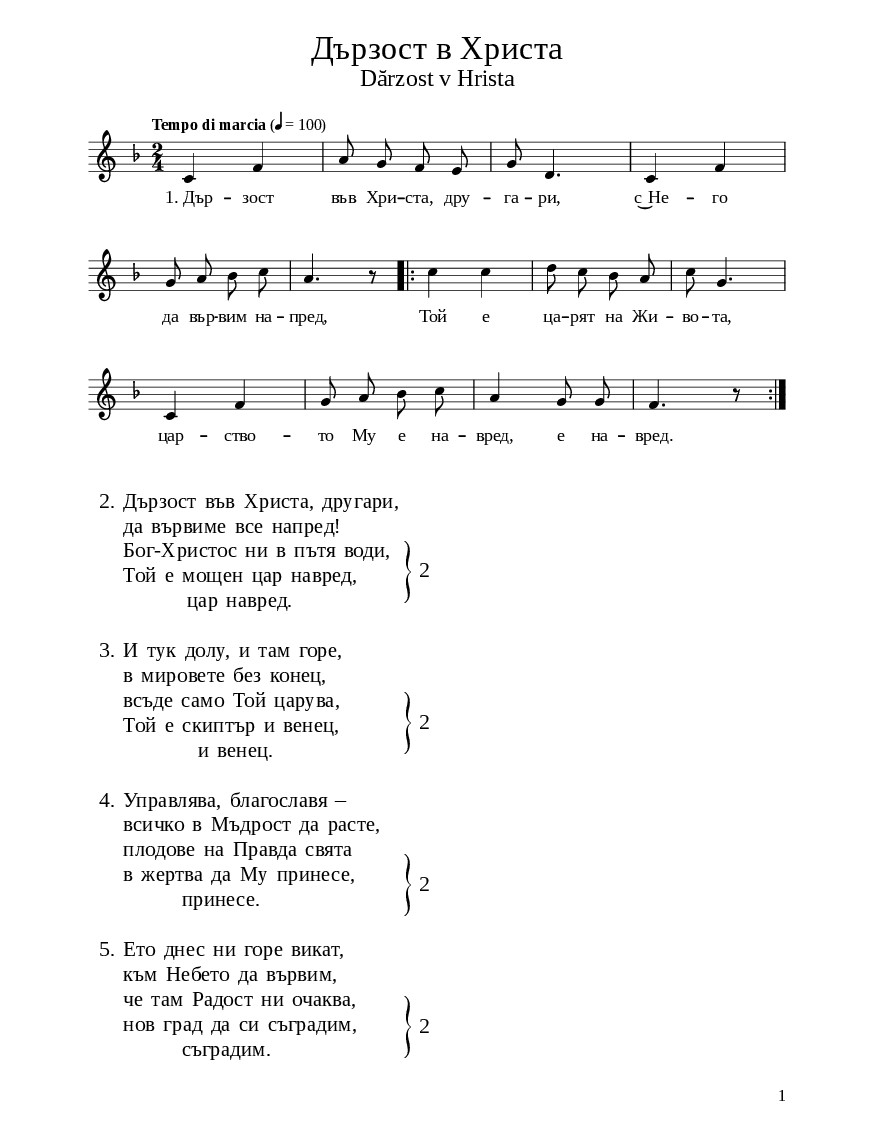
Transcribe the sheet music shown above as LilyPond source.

\version "2.24.2"

% include paper part and global functions
\include "include/globals.ily"


"rightBraces052_1" = \markup {
  \column {
    % repeat braces
    \translate #'(0 . -6.2 )
    \right-brace #30

    \translate #'(0 . -11.6 )
    \right-brace #30

    \translate #'(0 . -12.6 )
    \right-brace #30

    \translate #'(0 . -10.7 )
    \right-brace #30

  }
  \column {
    % repeat numbers
    \translate #'(0 . -6.7 )
    2

    \translate #'(0 . -14.6 )
    2

    \translate #'(0 . -15.6 )
    2

    \translate #'(0 . -13.7)
    2



  }
}

"rightBraces052_2" = \markup {
  \column {
    % repeat braces


    \translate #'(0 . -6.4 )
    \right-brace #30

    \translate #'(0 . -12.3 )
    \right-brace #30

    \translate #'(0 . -11 )
    \right-brace #30


  }
  \column {
    % repeat numbers

    \translate #'(0 . -7.2 )
    2

    \translate #'(0 . -14.7 )
    2

    \translate #'(0 . -15.0 )
    2


  }
}

\bookpart {
  \label #'ref052
  \tocItem \markup "Дързост в Христа – Dărzost v Hrista"
  \include "include/bookpart-paper.ily"
  \score {
    \include "include/score-layout.ily"

    \new Voice \absolute  {
      \clef treble
      \key f \major
      \time 2/4
      \tempoFunc "Tempo di marcia" 4 "100"
      \autoBeamOff
      \autoBeamOff
      c'4 f' | a'8 g' f' e' | g'8 d'4. | c'4 f' \break |
      g'8 a' bes' c'' | a'4. r8 \bar ".|:"
        | c''4 c'' | d''8 c'' bes' a' | c''8 g'4. \break |
        c'4  f'4 | g'8 a' bes' c'' a'4 g'8 g' | f'4. r8 \bar ":|."
       \break
    }

    \addlyrics {
      "1. Дър" -- зост във Хри -- ста, дру -- га -- ри, с~Не -- го
      да вър -- вим на -- пред, Той е ца -- рят на Жи -- во -- та,
      цар -- ство -- то Му е на -- вред, е на -- вред.
    }

    \header {
      title = \titleFunc "Дързост в Христа" "Dărzost v Hrista"
    }

    \midi{}

  } % score

  \markup \fontsize #bgCoupletFontSize {
    \hspace #1
    \override #`(baseline-skip . ,bgCoupletBaselineSkip)
    \column {


      \line {   2.  Дързост във Христа, другари,}

      \line {   "   " да вървиме все напред!}

      \line {   "   " Бог-Христос ни в пътя води,}

      \line {   "   " Той е мощен цар навред,}

      \line {   "               " цар навред.}
      \line {   "   "}

      \line {   3.  И тук долу, и там горе, }

      \line {   "   " в мировете без конец, }

      \line {   "   " всъде само Той царува, }

      \line {   "   " Той е скиптър и венец, }

      \line {   "                 " и венец. }
      \line {   "   "}
      \line {   4.  Управлява, благославя – }

      \line {   "   " всичко в Мъдрост да расте, }

      \line {   "   " плодове на Правда свята }

      \line {   "   " в жертва да Му принесе, }

      \line {   "              " принесе. }

      \line {   "   "}


      \line {   5. Ето днес ни горе викат, }

      \line {   "   " към Небето да вървим, }

      \line {   "   " че там Радост ни очаква, }

      \line {   "   " нов град да си съградим, }

      \line {   "              " съградим. }

      \line {   "   "}

    }\"rightBraces052_1"
  } % markup

  \pageBreak

  \markup \fontsize #bgCoupletFontSize {
    \hspace #1
    \override #`(baseline-skip . ,bgCoupletBaselineSkip)
    \column {



      \line {   6. От смъртта се не плашете, }

      \line {   "   " не загива същността, }

      \line {   "   " туй, що смърт зовеме тука, }

      \line {   "   " за Небето е врата, }

      \line {   "              " е врата. }

      \line {   "   "}


      \line {   7. С радост и хвалебни песни }

      \line {   "   " ще прекрачим нейни праг, }

      \line {   "   " а отвъд Христос ни чака, }

      \line {   "   " все тъй кротък, все тъй благ, }

      \line {   "            " все тъй благ. }

      \line {   "   "}


      \line {   8. И там Той ще ни научи, }

      \line {   "   " тленното как да не тлей, }

      \line {   "   " как с телото си човека }

      \line {   "   " вечно може да живей, }

      \line {   "             " да живей. }

    }
    \"rightBraces052_2"
  } % markup

  \markup \empty-three

  % include foreign translation(s) of the song
  

} % bookpart
